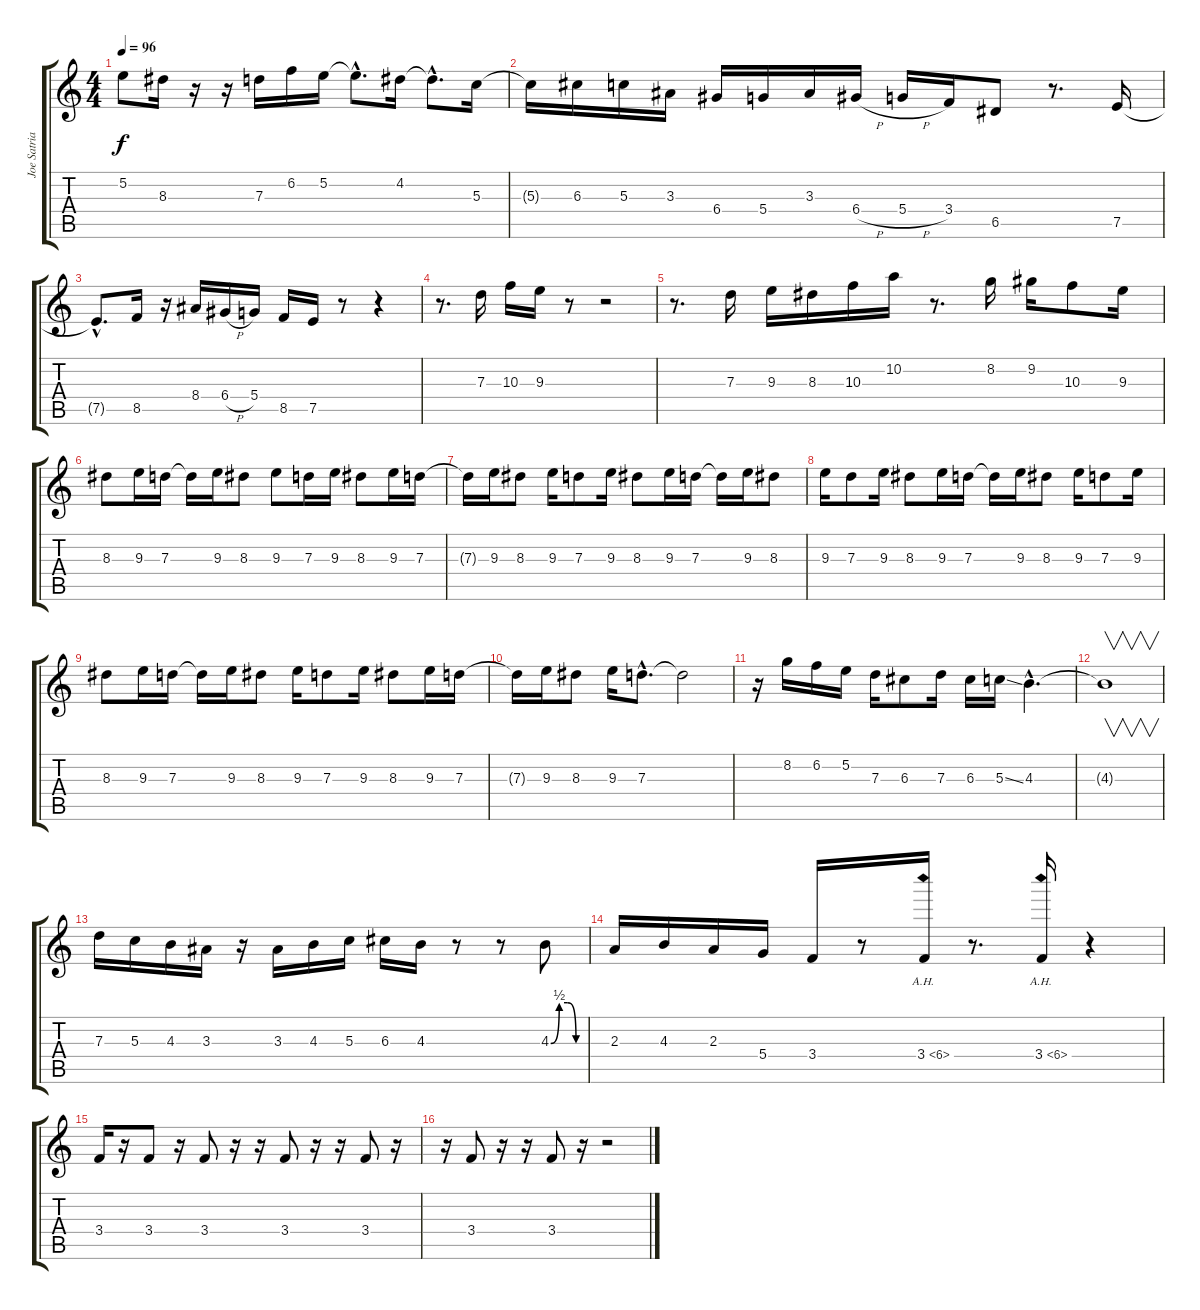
\track ("Joe Satriani" "Joe Satria") {instrument overdrivenguitar}
\staff {score tabs}
\tuning (E4 B3 G3 D3 A2 E2) {hide}
\ts (4 4)
\tempo 96
\clef g2
\ks c
5.2{t}.8{dy f} 8.3.16 r.16 r.16 7.3.16 6.2.16 5.2.16 5.2{hac t}.8{d} 4.2.16 4.2{hac t}.8{d} 5.3.16 |
5.3{t}.16 6.3.16 5.3.16 3.3.16 6.4.16 5.4.16 3.3.16 6.4{h}.16 5.4{h}.16 3.4.16 6.5.8 r.8{d} 7.5.16 |
7.5{hac t}.8{d} 8.5.16 r.16 8.4.16 6.4{h}.16 5.4.16 8.5.16 7.5.16 r.8 r.4 |
r.8{d} 7.3.16 10.3.16 9.3.16 r.8 r.2 |
r.8{d} 7.3.16 9.3.16 8.3.16 10.3.16 10.2.16 r.8{d} 8.2.16 9.2.16 10.3.8 9.3.16 |
8.3.8 9.3.16 7.3.16 7.3{t}.16 9.3.16 8.3.8 9.3.8 7.3.16 9.3.16 8.3.8 9.3.16 7.3.16 |
7.3{t}.16 9.3.16 8.3.8 9.3.16 7.3.8 9.3.16 8.3.8 9.3.16 7.3.16 7.3{t}.16 9.3.16 8.3.8 |
9.3.16 7.3.8 9.3.16 8.3.8 9.3.16 7.3.16 7.3{t}.16 9.3.16 8.3.8 9.3.16 7.3.8 9.3.16 |
8.3.8 9.3.16 7.3.16 7.3{t}.16 9.3.16 8.3.8 9.3.16 7.3.8 9.3.16 8.3.8 9.3.16 7.3.16 |
7.3{t}.16 9.3.16 8.3.8 9.3.16 7.3{hac}.8{d} 7.3{t}.2 |
r.16 8.2.16 6.2.16 5.2.16 7.3.16 6.3.8 7.3.16 6.3.16 5.3{ss}.16 4.3{hac}.4{d} |
4.3{t}.1{v} |
7.3.16 5.3.16 4.3.16 3.3.16 r.16 3.3.16 4.3.16 5.3.16 6.3.16 4.3.16 r.8 r.8 4.3{be (custom 0 0 15 2 30 2 45 0 60 0)}.8 |
2.3.16 4.3.16 2.3.16 5.4.16 3.4.16 r.8 3.4{ah 3}.16 r.8{d} 3.4{ah 3}.16 r.4 |
3.4.16 r.16 3.4.8 r.16 3.4.8 r.16 r.16 3.4.8 r.16 r.16 3.4.8 r.16 |
r.16 3.4.8 r.16 r.16 3.4.8 r.16 r.2
